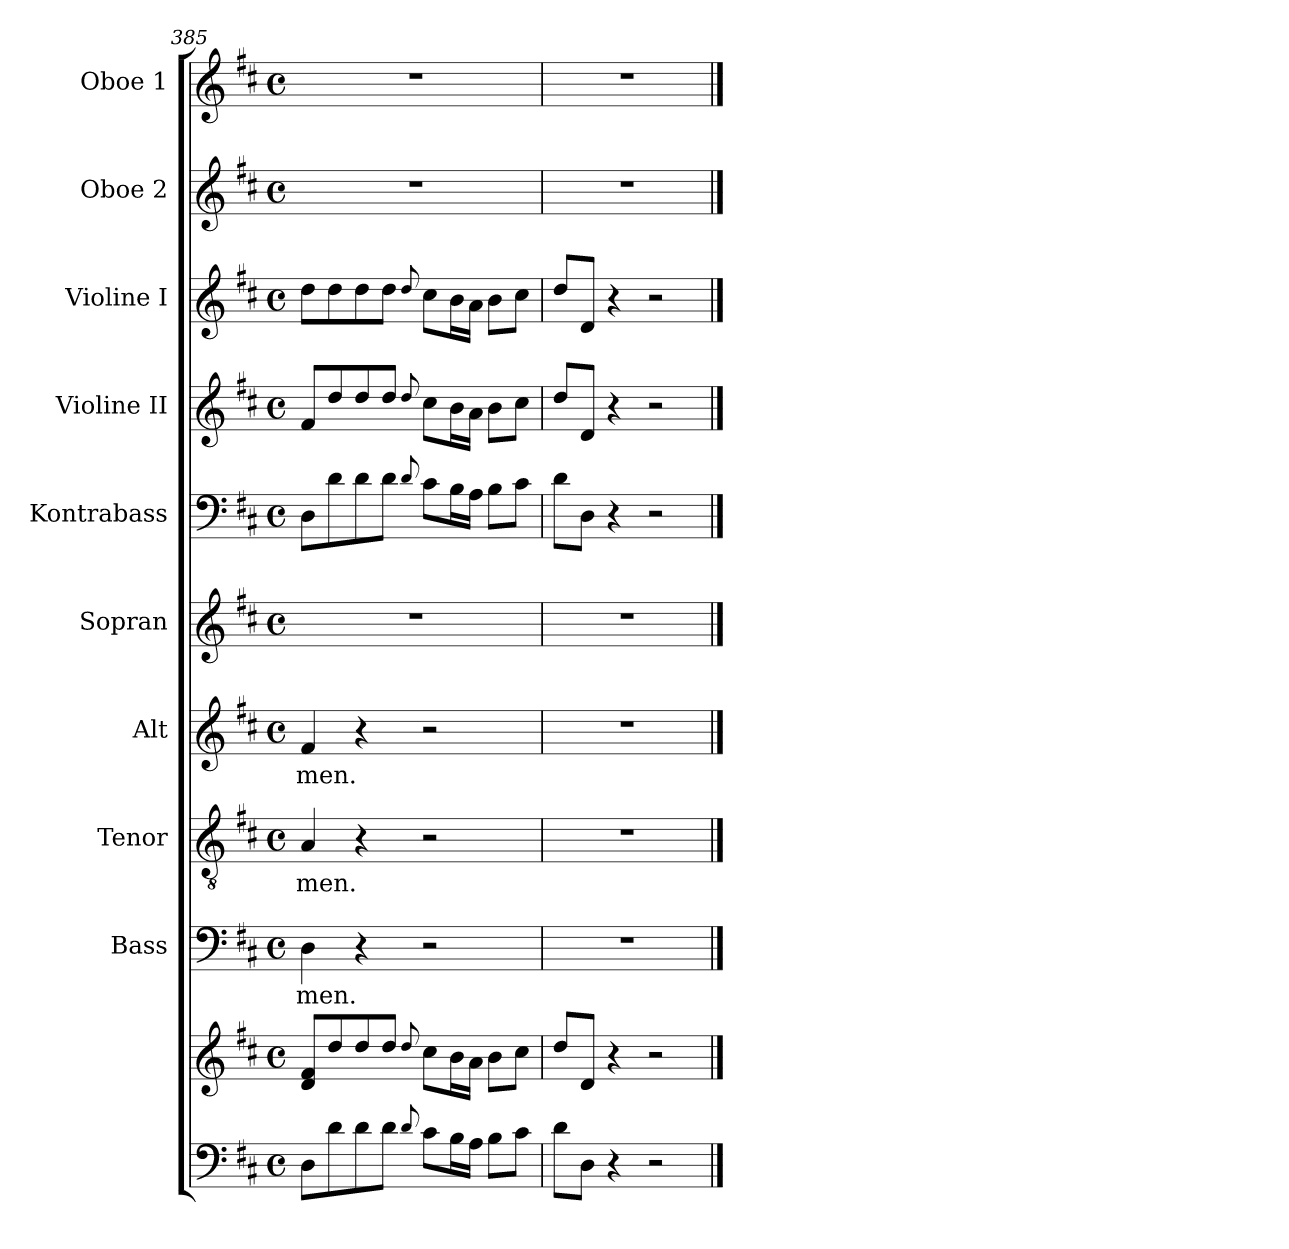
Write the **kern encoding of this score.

**kern	**kern	**kern	**text	**kern	**text	**kern	**text	**kern	**kern	**kern	**kern	**kern	**kern
*part10	*part10	*part9	*part9	*part8	*part8	*part7	*part7	*part6	*part5	*part4	*part3	*part2	*part1
*staff11	*staff10	*staff9	*staff9	*staff8	*staff8	*staff7	*staff7	*staff6	*staff5	*staff4	*staff3	*staff2	*staff1
*	*	*I"Bass	*	*I"Tenor	*	*I"Alt	*	*I"Sopran	*I"Kontrabass	*I"Violine II	*I"Violine I	*I"Oboe 2	*I"Oboe 1
*	*	*I'B.	*	*I'T.	*	*I'A.	*	*I'S.	*I'Kb.	*I'Vl. II	*I'Vl. I	*I'Ob. 2	*I'Ob. 1
*clefF4	*clefG2	*clefF4	*	*clefGv2	*	*clefG2	*	*clefG2	*clefF4	*clefG2	*clefG2	*clefG2	*clefG2
*	*	*	*	*	*	*	*	*	*ITrd7c12	*	*	*	*
*k[f#c#]	*k[f#c#]	*k[f#c#]	*	*k[f#c#]	*	*k[f#c#]	*	*k[f#c#]	*k[f#c#]	*k[f#c#]	*k[f#c#]	*k[f#c#]	*k[f#c#]
*D:	*D:	*D:	*	*D:	*	*D:	*	*D:	*D:	*D:	*D:	*D:	*D:
*M4/4	*M4/4	*M4/4	*	*M4/4	*	*M4/4	*	*M4/4	*M4/4	*M4/4	*M4/4	*M4/4	*M4/4
*met(c)	*met(c)	*met(c)	*	*met(c)	*	*met(c)	*	*met(c)	*met(c)	*met(c)	*met(c)	*met(c)	*met(c)
=385	=385	=385	=385	=385	=385	=385	=385	=385	=385	=385	=385	=385	=385
!	!	!	!LO:LY:b	!	!LO:LY:b	!	!LO:LY:b	!	!	!	!	!	!
8D\L	8d/ 8f#/L	4D\	-men.	4A/	-men.	4f#/	-men.	1r	8DD\L	8f#/L	8dd\L	1r	1r
8d\	8dd/	.	.	.	.	.	.	.	8D\	8dd/	8dd\	.	.
8d\	8dd/	4r	.	4r	.	4r	.	.	8D\	8dd/	8dd\	.	.
8d\J	8dd/J	.	.	.	.	.	.	.	8D\J	8dd/J	8dd\J	.	.
8qqd/	8qqdd/	.	.	.	.	.	.	.	8qqD/	8qqdd/	8qqdd/	.	.
8c#\L	8cc#\L	2r	.	2r	.	2r	.	.	8C#\L	8cc#\L	8cc#\L	.	.
16B\L	16b\L	.	.	.	.	.	.	.	16BB\L	16b\L	16b\L	.	.
16A\JJ	16a\JJ	.	.	.	.	.	.	.	16AA\JJ	16a\JJ	16a\JJ	.	.
8B\L	8b\L	.	.	.	.	.	.	.	8BB\L	8b\L	8b\L	.	.
8c#\J	8cc#\J	.	.	.	.	.	.	.	8C#\J	8cc#\J	8cc#\J	.	.
=386	=386	=386	=386	=386	=386	=386	=386	=386	=386	=386	=386	=386	=386
8d\L	8dd/L	1r	.	1r	.	1r	.	1r	8D\L	8dd/L	8dd/L	1r	1r
8D\J	8d/J	.	.	.	.	.	.	.	8DD\J	8d/J	8d/J	.	.
4r	4r	.	.	.	.	.	.	.	4r	4r	4r	.	.
2r	2r	.	.	.	.	.	.	.	2r	2r	2r	.	.
==	==	==	==	==	==	==	==	==	==	==	==	==	==
*-	*-	*-	*-	*-	*-	*-	*-	*-	*-	*-	*-	*-	*-
